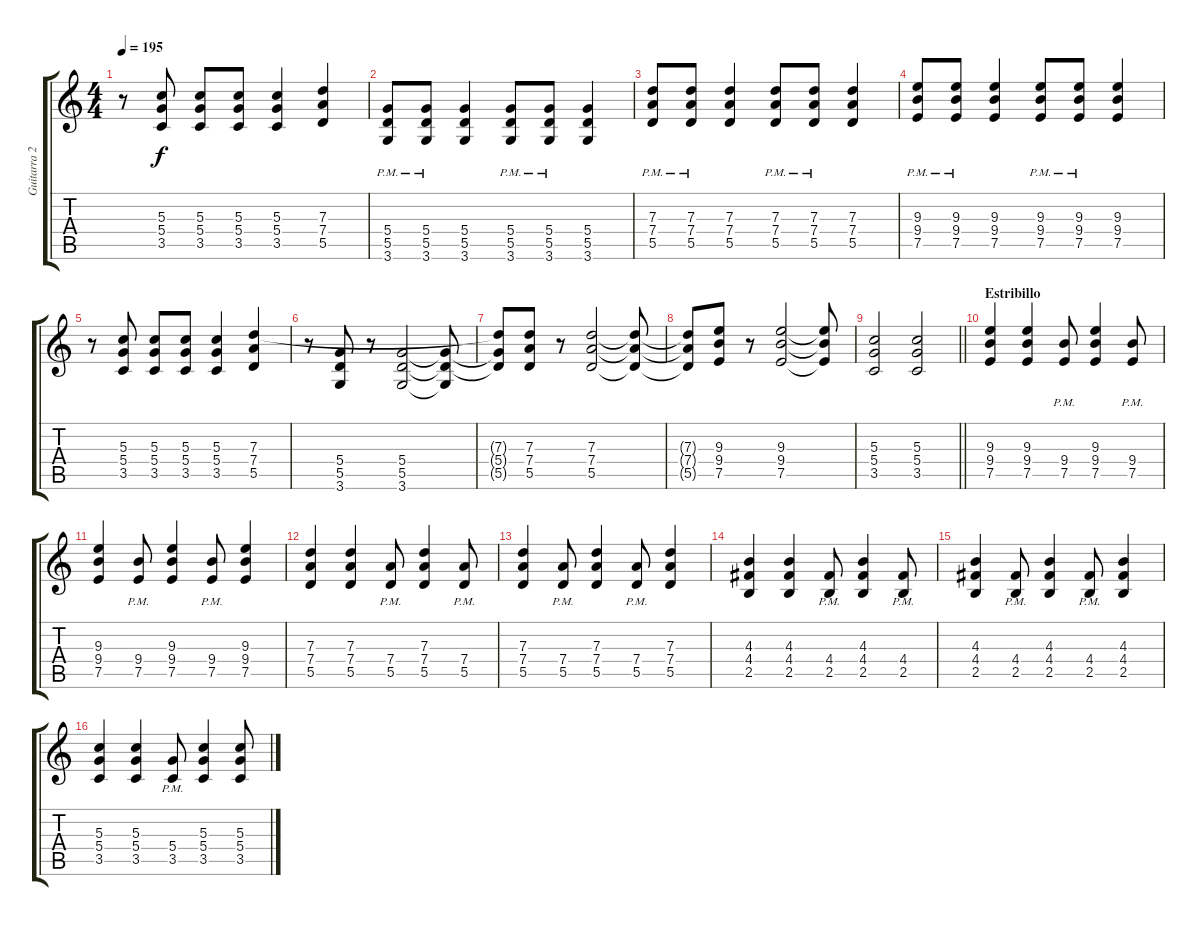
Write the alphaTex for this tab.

\track ("Guitarra 2" "Guitarra 2") {instrument overdrivenguitar}
\staff {score tabs}
\tuning (E4 B3 G3 D3 A2 E2) {hide}
\ts (4 4)
\tempo 195
\clef g2
\ks c
r.8{dy f} (5.3 5.4 3.5).8 (5.3 5.4 3.5).8 (5.3 5.4 3.5).8 (5.3 5.4 3.5).4 (7.3 7.4 5.5).4 |
(5.4{pm} 5.5{pm} 3.6{pm}).8 (5.4{pm} 5.5{pm} 3.6{pm}).8 (5.4 5.5 3.6).4 (5.4{pm} 5.5{pm} 3.6{pm}).8 (5.4{pm} 5.5{pm} 3.6{pm}).8 (5.4 5.5 3.6).4 |
(7.3{pm} 7.4{pm} 5.5{pm}).8 (7.3{pm} 7.4{pm} 5.5{pm}).8 (7.3 7.4 5.5).4 (7.3{pm} 7.4{pm} 5.5{pm}).8 (7.3{pm} 7.4{pm} 5.5{pm}).8 (7.3 7.4 5.5).4 |
(9.3{pm} 9.4{pm} 7.5{pm}).8 (9.3{pm} 9.4{pm} 7.5{pm}).8 (9.3 9.4 7.5).4 (9.3{pm} 9.4{pm} 7.5{pm}).8 (9.3{pm} 9.4{pm} 7.5{pm}).8 (9.3 9.4 7.5).4 |
r.8 (5.3 5.4 3.5).8 (5.3 5.4 3.5).8 (5.3 5.4 3.5).8 (5.3 5.4 3.5).4 (7.3 7.4 5.5).4 |
r.8 (5.4 5.5 3.6).8 r.8 (5.4 5.5 3.6).2 (5.4{t} 5.5{t} 3.6{t}).8 |
(7.3{t} 5.4{t} 5.5{t}).8 (7.3 7.4 5.5).8 r.8 (7.3 7.4 5.5).2 (7.3{t} 7.4{t} 5.5{t}).8 |
(7.3{t} 7.4{t} 5.5{t}).8 (9.3 9.4 7.5).8 r.8 (9.3 9.4 7.5).2 (9.3{t} 9.4{t} 7.5{t}).8 |
\barLineRight lightlight
(5.3 5.4 3.5).2 (5.3 5.4 3.5).2 |
\section ("" "Estribillo")
(9.3 9.4 7.5).4{volume 12} (9.3 9.4 7.5).4 (9.4{pm} 7.5{pm}).8 (9.3 9.4 7.5).4 (9.4{pm} 7.5{pm}).8 |
(9.3 9.4 7.5).4 (9.4{pm} 7.5{pm}).8 (9.3 9.4 7.5).4 (9.4{pm} 7.5{pm}).8 (9.3 9.4 7.5).4 |
(7.3 7.4 5.5).4 (7.3 7.4 5.5).4 (7.4{pm} 5.5{pm}).8 (7.3 7.4 5.5).4 (7.4{pm} 5.5{pm}).8 |
(7.3 7.4 5.5).4 (7.4{pm} 5.5{pm}).8 (7.3 7.4 5.5).4 (7.4{pm} 5.5{pm}).8 (7.3 7.4 5.5).4 |
(4.3 4.4 2.5).4 (4.3 4.4 2.5).4 (4.4{pm} 2.5{pm}).8 (4.3 4.4 2.5).4 (4.4{pm} 2.5{pm}).8 |
(4.3 4.4 2.5).4 (4.4{pm} 2.5{pm}).8 (4.3 4.4 2.5).4 (4.4{pm} 2.5{pm}).8 (4.3 4.4 2.5).4 |
(5.3 5.4 3.5).4 (5.3 5.4 3.5).4 (5.4{pm} 3.5{pm}).8 (5.3 5.4 3.5).4 (5.3 5.4 3.5).8
